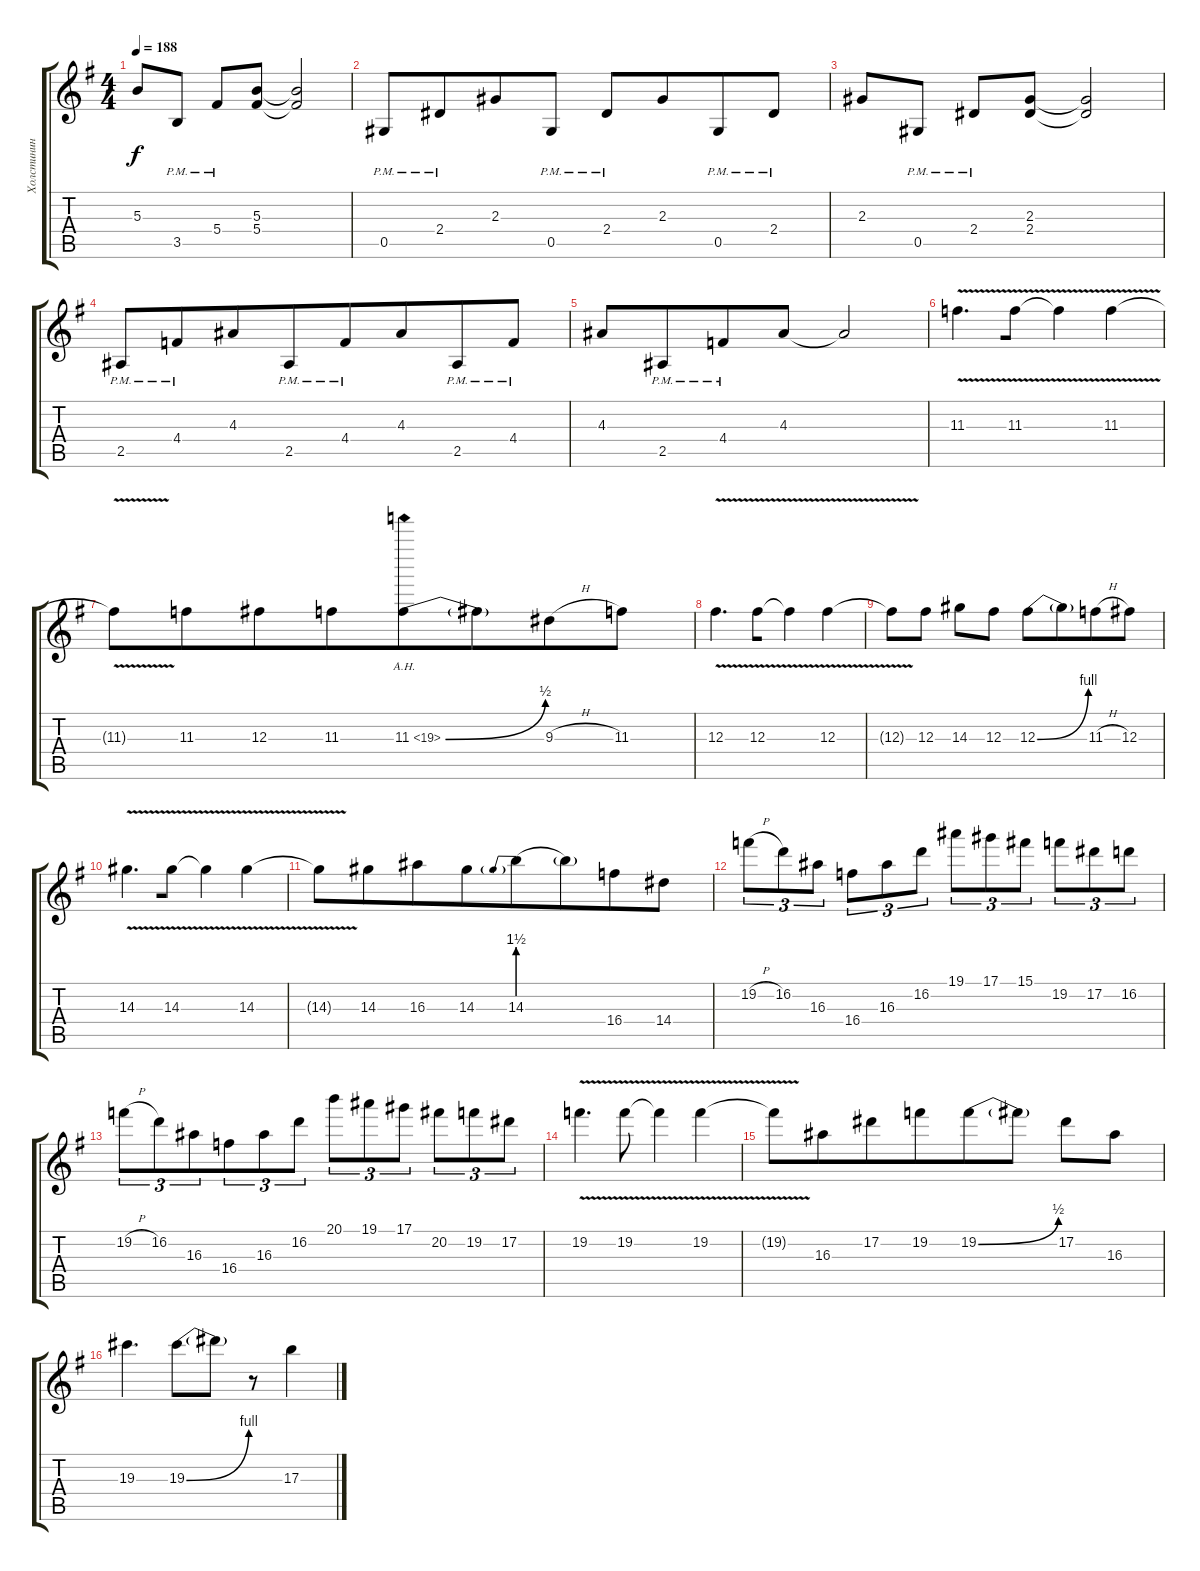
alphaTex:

\track ("Холстинин" "Холстинин") {instrument distortionguitar}
\staff {score tabs}
\tuning (Eb4 Bb3 Gb3 Db3 Ab2 Eb2) {hide}
\ts (4 4)
\tempo 188
\clef g2
\ks g
5.3.8{dy f beam merge} 3.5{pm}.8 5.4{pm}.8{beam merge} (5.3 5.4).8{beam merge} (5.3{t} 5.4{t}).2 |
0.5{pm}.8{beam merge} 2.4{pm}.8{beam merge} 2.3.8{beam merge} 0.5{pm}.8 2.4{pm}.8{beam merge} 2.3.8{beam merge} 0.5{pm}.8{beam merge} 2.4{pm}.8 |
2.3.8{beam merge} 0.5{pm}.8 2.4{pm}.8{beam merge} (2.3 2.4).8{beam merge} (2.3{t} 2.4{t}).2 |
2.5{pm}.8 4.4{pm}.8{beam merge} 4.3.8{beam merge} 2.5{pm}.8{beam merge} 4.4{pm}.8{beam merge} 4.3.8{beam merge} 2.5{pm}.8{beam merge} 4.4{pm}.8 |
4.3.8{beam merge} 2.5{pm}.8{beam merge} 4.4{pm}.8 4.3.8{beam merge} 4.3{t}.2 |
11.3{v}.4{d beam merge} 11.3{v}.8 11.3{v t}.4{beam merge} 11.3{v}.4 |
11.3{v t}.8 11.3.8{beam merge} 12.3.8{beam merge} 11.3.8{beam merge} 11.3{be (bend 0 0 60 2) ah 8}.8 11.3{t}.8{beam merge} 9.3{h}.8{beam merge} 11.3.8 |
12.3{v}.4{d beam merge} 12.3{v}.8{beam merge} 12.3{v t}.4 12.3{v}.4 |
12.3{v t}.8 12.3.8 14.3.8 12.3.8 12.3{be (bend 0 0 60 4)}.8{beam merge} 12.3{t}.8{beam merge} 11.3{h}.8 12.3.8 |
14.3{v}.4{d beam merge} 14.3{v}.8 14.3{v t}.4{beam merge} 14.3{v}.4 |
14.3{v t}.8{beam merge} 14.3.8{beam merge} 16.3.8{beam merge} 14.3.8{beam merge} 14.3{be (prebend 0 6 60 6)}.8{beam merge} 14.3{t}.8{beam merge} 16.4.8 14.4.8 |
19.2{h}.8{tu (3 2)} 16.2.8{tu (3 2) beam merge} 16.3.8{tu (3 2)} 16.4.8{tu (3 2)} 16.3.8{tu (3 2)} 16.2.8{tu (3 2)} 19.1.8{tu (3 2)} 17.1.8{tu (3 2)} 15.1.8{tu (3 2)} 19.2.8{tu (3 2)} 17.2.8{tu (3 2)} 16.2.8{tu (3 2)} |
19.2{h}.8{tu (3 2)} 16.2.8{tu (3 2)} 16.3.8{tu (3 2) beam merge} 16.4.8{tu (3 2)} 16.3.8{tu (3 2)} 16.2.8{tu (3 2)} 20.1.8{tu (3 2)} 19.1.8{tu (3 2)} 17.1.8{tu (3 2)} 20.2.8{tu (3 2)} 19.2.8{tu (3 2)} 17.2.8{tu (3 2)} |
19.2{v}.4{d} 19.2{v}.8 19.2{v t}.4{beam merge} 19.2{v}.4 |
19.2{v t}.8 16.3.8{beam merge} 17.2.8 19.2.8{beam merge} 19.2{be (bend 0 0 60 2)}.8{beam merge} 19.2{t}.8 17.2.8{beam merge} 16.3.8 |
19.3.4{d beam merge} 19.3{be (bend 0 0 60 4)}.8{beam merge} 19.3{t}.8{beam merge} r.8 17.3.4
